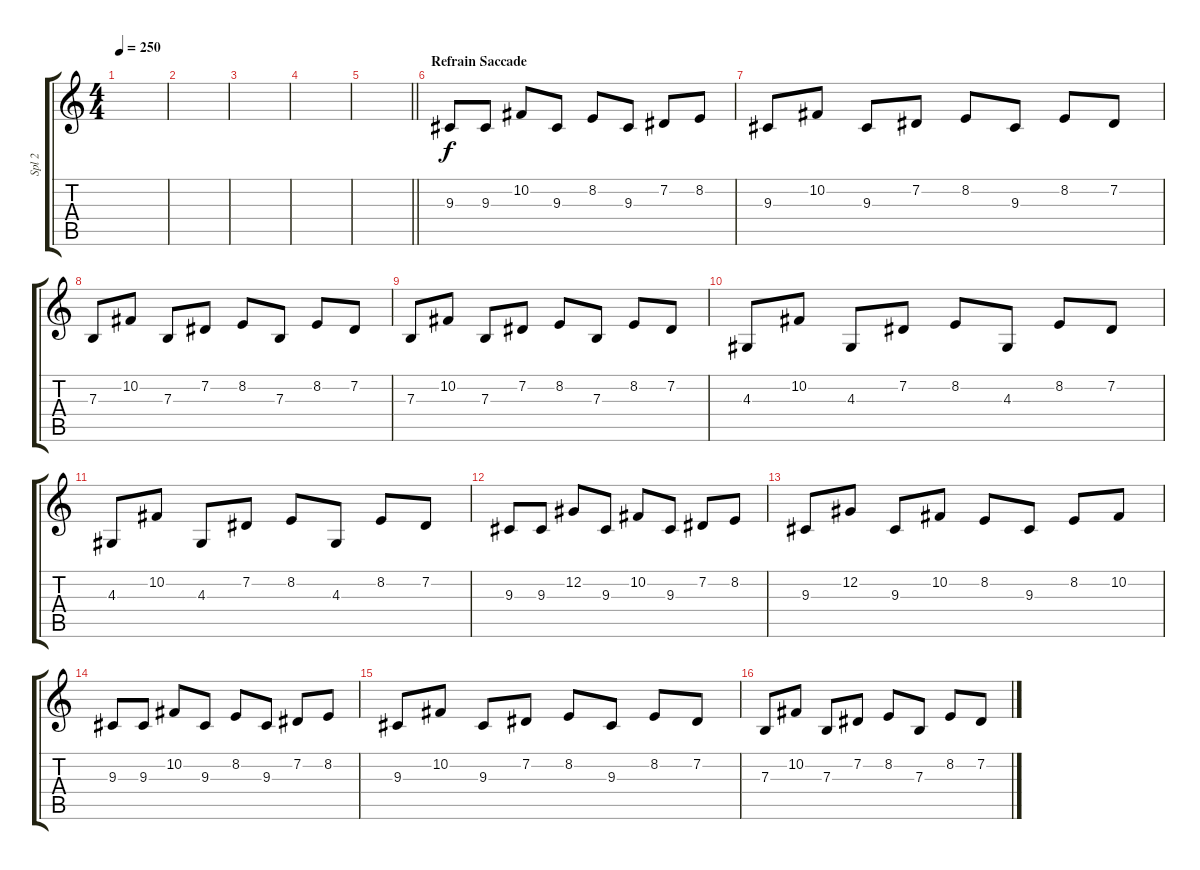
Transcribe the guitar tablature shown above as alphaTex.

\track ("Spl 2" "Spl 2") {instrument lead2sawtooth}
\staff {score tabs}
\tuning (Db4 Ab3 E3 B2 Gb2 Db2) {hide}
\ts (4 4)
\tempo 250
\clef g2
\ks c
|
|
|
|
\barLineRight lightlight
|
\section ("" "Refrain Saccade")
9.3.8 9.3.8 10.2.8 9.3.8 8.2.8 9.3.8 7.2.8 8.2.8 |
9.3.8 10.2.8 9.3.8 7.2.8 8.2.8 9.3.8 8.2.8 7.2.8 |
7.3.8 10.2.8 7.3.8 7.2.8 8.2.8 7.3.8 8.2.8 7.2.8 |
7.3.8 10.2.8 7.3.8 7.2.8 8.2.8 7.3.8 8.2.8 7.2.8 |
4.3.8 10.2.8 4.3.8 7.2.8 8.2.8 4.3.8 8.2.8 7.2.8 |
4.3.8 10.2.8 4.3.8 7.2.8 8.2.8 4.3.8 8.2.8 7.2.8 |
9.3.8 9.3.8 12.2.8 9.3.8 10.2.8 9.3.8 7.2.8 8.2.8 |
9.3.8 12.2.8 9.3.8 10.2.8 8.2.8 9.3.8 8.2.8 10.2.8 |
9.3.8 9.3.8 10.2.8 9.3.8 8.2.8 9.3.8 7.2.8 8.2.8 |
9.3.8 10.2.8 9.3.8 7.2.8 8.2.8 9.3.8 8.2.8 7.2.8 |
7.3.8 10.2.8 7.3.8 7.2.8 8.2.8 7.3.8 8.2.8 7.2.8
